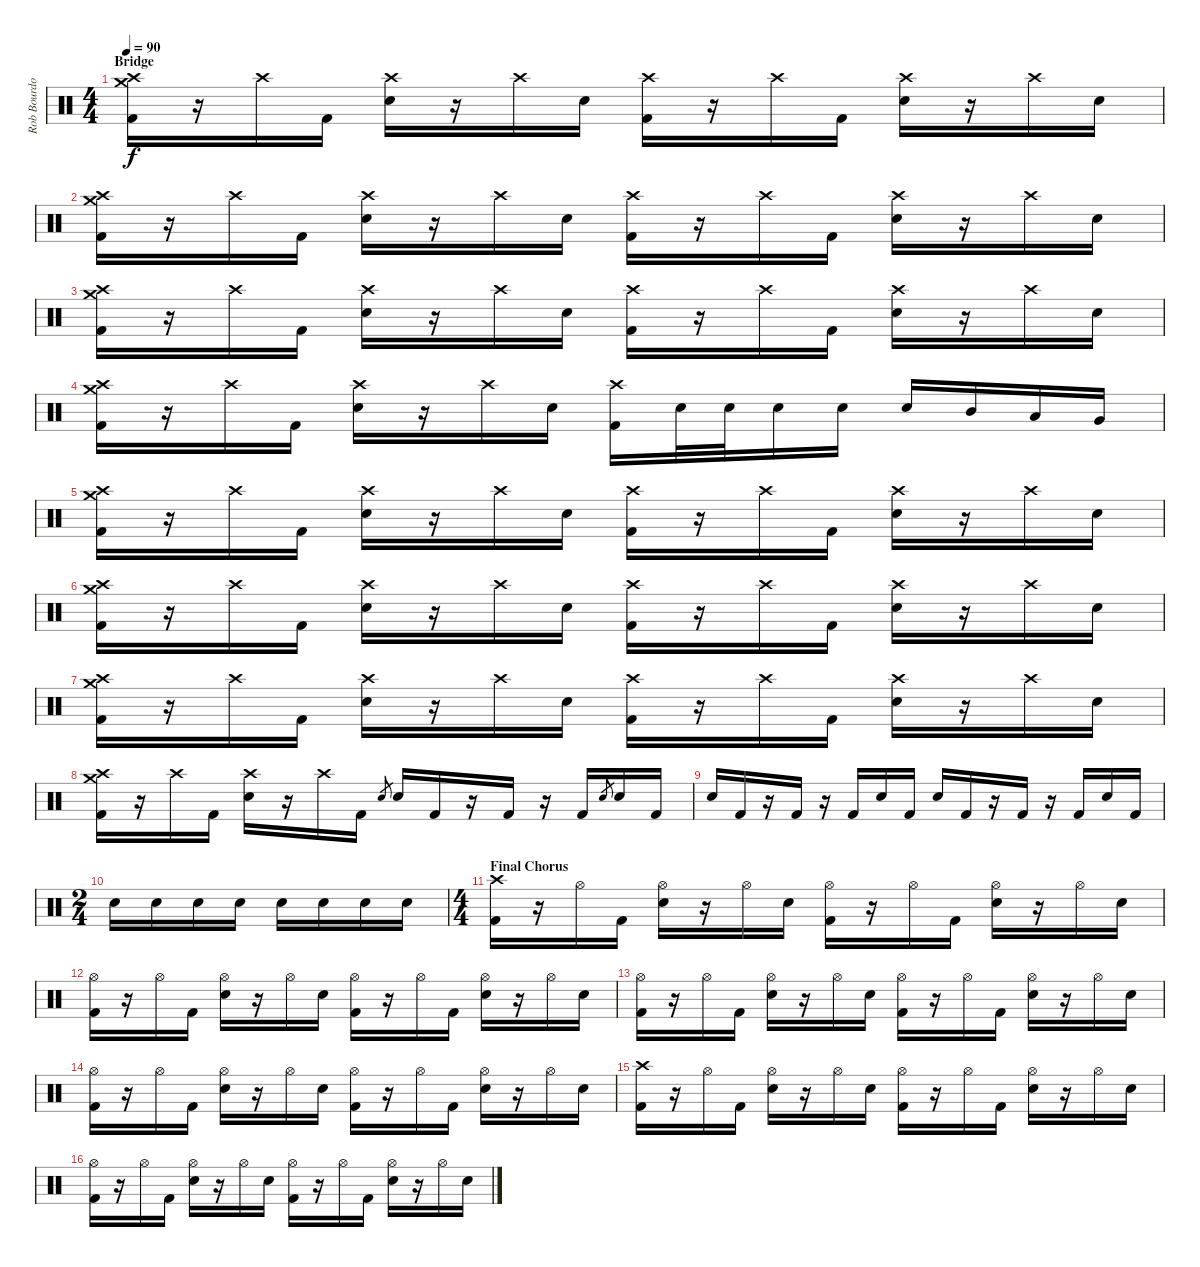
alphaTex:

\track ("Rob Bourdon (Drums)" "Rob Bourdo") {instrument percussion}
\staff {score}
\articulation defaults
\ts (4 4)
\section ("" "Bridge")
\tempo 90
\clef neutral
\ks c
("Crash high (hit)" "Crash medium (hit)" "Kick (hit) 2").16{dy f} r.16 "Crash high (hit)".16 "Kick (hit) 2".16 ("Crash high (hit)" "Electric Snare (hit)").16 r.16 "Crash high (hit)".16 "Electric Snare (hit)".16 ("Crash high (hit)" "Kick (hit) 2").16 r.16 "Crash high (hit)".16 "Kick (hit) 2".16 ("Crash high (hit)" "Electric Snare (hit)").16 r.16 "Crash high (hit)".16 "Electric Snare (hit)".16 |
("Crash high (hit)" "Crash medium (hit)" "Kick (hit) 2").16 r.16 "Crash high (hit)".16 "Kick (hit) 2".16 ("Crash high (hit)" "Electric Snare (hit)").16 r.16 "Crash high (hit)".16 "Electric Snare (hit)".16 ("Crash high (hit)" "Kick (hit) 2").16 r.16 "Crash high (hit)".16 "Kick (hit) 2".16 ("Crash high (hit)" "Electric Snare (hit)").16 r.16 "Crash high (hit)".16 "Electric Snare (hit)".16 |
("Crash high (hit)" "Crash medium (hit)" "Kick (hit) 2").16 r.16 "Crash high (hit)".16 "Kick (hit) 2".16 ("Crash high (hit)" "Electric Snare (hit)").16 r.16 "Crash high (hit)".16 "Electric Snare (hit)".16 ("Crash high (hit)" "Kick (hit) 2").16 r.16 "Crash high (hit)".16 "Kick (hit) 2".16 ("Crash high (hit)" "Electric Snare (hit)").16 r.16 "Crash high (hit)".16 "Electric Snare (hit)".16 |
("Crash high (hit)" "Crash medium (hit)" "Kick (hit) 2").16 r.16 "Crash high (hit)".16 "Kick (hit) 2".16 ("Crash high (hit)" "Electric Snare (hit)").16 r.16 "Crash high (hit)".16 "Electric Snare (hit)".16 ("Crash high (hit)" "Kick (hit) 2").16 "Electric Snare (hit)".32 "Electric Snare (hit)".32 "Electric Snare (hit)".16 "Electric Snare (hit)".16 "Electric Snare (hit)".16 "Mid Tom (hit)".16 "Low Tom (hit)".16 "Very Low Tom (hit)".16 |
("Crash high (hit)" "Crash medium (hit)" "Kick (hit) 2").16 r.16 "Crash high (hit)".16 "Kick (hit) 2".16 ("Crash high (hit)" "Electric Snare (hit)").16 r.16 "Crash high (hit)".16 "Electric Snare (hit)".16 ("Crash high (hit)" "Kick (hit) 2").16 r.16 "Crash high (hit)".16 "Kick (hit) 2".16 ("Crash high (hit)" "Electric Snare (hit)").16 r.16 "Crash high (hit)".16 "Electric Snare (hit)".16 |
("Crash high (hit)" "Crash medium (hit)" "Kick (hit) 2").16 r.16 "Crash high (hit)".16 "Kick (hit) 2".16 ("Crash high (hit)" "Electric Snare (hit)").16 r.16 "Crash high (hit)".16 "Electric Snare (hit)".16 ("Crash high (hit)" "Kick (hit) 2").16 r.16 "Crash high (hit)".16 "Kick (hit) 2".16 ("Crash high (hit)" "Electric Snare (hit)").16 r.16 "Crash high (hit)".16 "Electric Snare (hit)".16 |
("Crash high (hit)" "Crash medium (hit)" "Kick (hit) 2").16 r.16 "Crash high (hit)".16 "Kick (hit) 2".16 ("Crash high (hit)" "Electric Snare (hit)").16 r.16 "Crash high (hit)".16 "Electric Snare (hit)".16 ("Crash high (hit)" "Kick (hit) 2").16 r.16 "Crash high (hit)".16 "Kick (hit) 2".16 ("Crash high (hit)" "Electric Snare (hit)").16 r.16 "Crash high (hit)".16 "Electric Snare (hit)".16 |
("Crash high (hit)" "Crash medium (hit)" "Kick (hit) 2").16 r.16 "Crash high (hit)".16 "Kick (hit) 2".16 ("Crash high (hit)" "Electric Snare (hit)").16 r.16 "Crash high (hit)".16 "Kick (hit) 2".16 "Electric Snare (hit)".8{gr} "Electric Snare (hit)".16 "Kick (hit) 2".16 r.16 "Kick (hit) 2".16 r.16 "Kick (hit) 2".16 "Electric Snare (hit)".8{gr} "Electric Snare (hit)".16 "Kick (hit) 2".16 |
"Electric Snare (hit)".16 "Kick (hit) 2".16 r.16 "Kick (hit) 2".16 r.16 "Kick (hit) 2".16 "Electric Snare (hit)".16 "Kick (hit) 2".16 "Electric Snare (hit)".16 "Kick (hit) 2".16 r.16 "Kick (hit) 2".16 r.16 "Kick (hit) 2".16 "Electric Snare (hit)".16 "Kick (hit) 2".16 |
\ts (2 4)
"Electric Snare (hit)".16 "Electric Snare (hit)".16 "Electric Snare (hit)".16 "Electric Snare (hit)".16 "Electric Snare (hit)".16 "Electric Snare (hit)".16 "Electric Snare (hit)".16 "Electric Snare (hit)".16 |
\ts (4 4)
\section ("" "Final Chorus")
("Crash high (hit)" "Kick (hit) 2").16 r.16 "Hi-Hat (open)".16 "Kick (hit) 2".16 ("Hi-Hat (open)" "Electric Snare (hit)").16 r.16 "Hi-Hat (open)".16 "Electric Snare (hit)".16 ("Hi-Hat (open)" "Kick (hit) 2").16 r.16 "Hi-Hat (open)".16 "Kick (hit) 2".16 ("Hi-Hat (open)" "Electric Snare (hit)").16 r.16 "Hi-Hat (open)".16 "Electric Snare (hit)".16 |
("Hi-Hat (open)" "Kick (hit) 2").16 r.16 "Hi-Hat (open)".16 "Kick (hit) 2".16 ("Hi-Hat (open)" "Electric Snare (hit)").16 r.16 "Hi-Hat (open)".16 "Electric Snare (hit)".16 ("Hi-Hat (open)" "Kick (hit) 2").16 r.16 "Hi-Hat (open)".16 "Kick (hit) 2".16 ("Hi-Hat (open)" "Electric Snare (hit)").16 r.16 "Hi-Hat (open)".16 "Electric Snare (hit)".16 |
("Hi-Hat (open)" "Kick (hit) 2").16 r.16 "Hi-Hat (open)".16 "Kick (hit) 2".16 ("Hi-Hat (open)" "Electric Snare (hit)").16 r.16 "Hi-Hat (open)".16 "Electric Snare (hit)".16 ("Hi-Hat (open)" "Kick (hit) 2").16 r.16 "Hi-Hat (open)".16 "Kick (hit) 2".16 ("Hi-Hat (open)" "Electric Snare (hit)").16 r.16 "Hi-Hat (open)".16 "Electric Snare (hit)".16 |
("Hi-Hat (open)" "Kick (hit) 2").16 r.16 "Hi-Hat (open)".16 "Kick (hit) 2".16 ("Hi-Hat (open)" "Electric Snare (hit)").16 r.16 "Hi-Hat (open)".16 "Electric Snare (hit)".16 ("Hi-Hat (open)" "Kick (hit) 2").16 r.16 "Hi-Hat (open)".16 "Kick (hit) 2".16 ("Hi-Hat (open)" "Electric Snare (hit)").16 r.16 "Hi-Hat (open)".16 "Electric Snare (hit)".16 |
("Crash high (hit)" "Kick (hit) 2").16 r.16 "Hi-Hat (open)".16 "Kick (hit) 2".16 ("Hi-Hat (open)" "Electric Snare (hit)").16 r.16 "Hi-Hat (open)".16 "Electric Snare (hit)".16 ("Hi-Hat (open)" "Kick (hit) 2").16 r.16 "Hi-Hat (open)".16 "Kick (hit) 2".16 ("Hi-Hat (open)" "Electric Snare (hit)").16 r.16 "Hi-Hat (open)".16 "Electric Snare (hit)".16 |
("Hi-Hat (open)" "Kick (hit) 2").16 r.16 "Hi-Hat (open)".16 "Kick (hit) 2".16 ("Hi-Hat (open)" "Electric Snare (hit)").16 r.16 "Hi-Hat (open)".16 "Electric Snare (hit)".16 ("Hi-Hat (open)" "Kick (hit) 2").16 r.16 "Hi-Hat (open)".16 "Kick (hit) 2".16 ("Hi-Hat (open)" "Electric Snare (hit)").16 r.16 "Hi-Hat (open)".16 "Electric Snare (hit)".16
